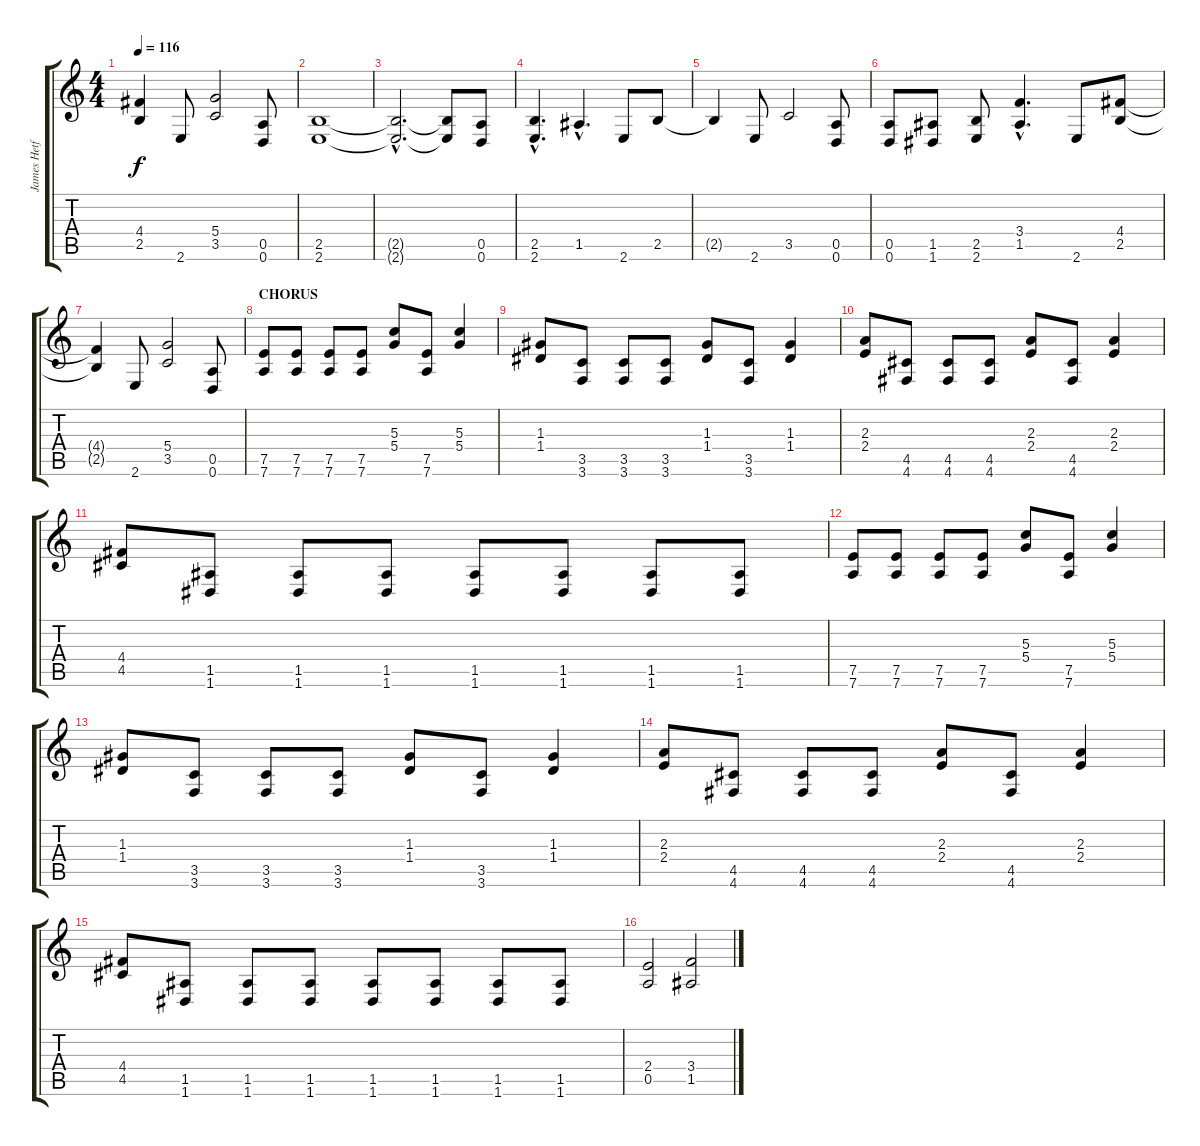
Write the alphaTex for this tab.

\track ("James Hetfeild (Rhythm)" "James Hetf") {instrument overdrivenguitar}
\staff {score tabs}
\tuning (E4 B3 G3 D3 A2 D2) {hide}
\ts (4 4)
\tempo 116
\clef g2
\ks c
(4.4{t} 2.5{t}).4{dy f} 2.6.8 (5.4 3.5).2 (0.5 0.6).8{volume 12 instrument acousticguitarsteel} |
(2.5 2.6).1 |
(2.5{hac t} 2.6{hac t}).2{d} (2.5{t} 2.6{t}).8 (0.5 0.6).8 |
(2.5{hac} 2.6{hac}).4{d} 1.5{hac}.4{d} 2.6.8 2.5.8 |
2.5{t}.4 2.6.8 3.5.2 (0.5 0.6).8{volume 13 instrument overdrivenguitar} |
(0.5 0.6).8 (1.5 1.6).8 (2.5 2.6).8 (3.4{hac} 1.5{hac}).4{d} 2.6.8 (4.4 2.5).8 |
(4.4{t} 2.5{t}).4 2.6.8 (5.4 3.5).2 (0.5 0.6).8 |
\section ("" "CHORUS")
(7.5 7.6).8 (7.5 7.6).8 (7.5 7.6).8 (7.5 7.6).8 (5.3 5.4).8 (7.5 7.6).8 (5.3 5.4).4 |
(1.3 1.4).8 (3.5 3.6).8 (3.5 3.6).8 (3.5 3.6).8 (1.3 1.4).8 (3.5 3.6).8 (1.3 1.4).4 |
(2.3 2.4).8 (4.5 4.6).8 (4.5 4.6).8 (4.5 4.6).8 (2.3 2.4).8 (4.5 4.6).8 (2.3 2.4).4 |
(4.4 4.5).8 (1.5 1.6).8 (1.5 1.6).8 (1.5 1.6).8 (1.5 1.6).8 (1.5 1.6).8 (1.5 1.6).8 (1.5 1.6).8 |
(7.5 7.6).8 (7.5 7.6).8 (7.5 7.6).8 (7.5 7.6).8 (5.3 5.4).8 (7.5 7.6).8 (5.3 5.4).4 |
(1.3 1.4).8 (3.5 3.6).8 (3.5 3.6).8 (3.5 3.6).8 (1.3 1.4).8 (3.5 3.6).8 (1.3 1.4).4 |
(2.3 2.4).8 (4.5 4.6).8 (4.5 4.6).8 (4.5 4.6).8 (2.3 2.4).8 (4.5 4.6).8 (2.3 2.4).4 |
(4.4 4.5).8 (1.5 1.6).8 (1.5 1.6).8 (1.5 1.6).8 (1.5 1.6).8 (1.5 1.6).8 (1.5 1.6).8 (1.5 1.6).8 |
(2.4 0.5).2 (3.4 1.5).2
